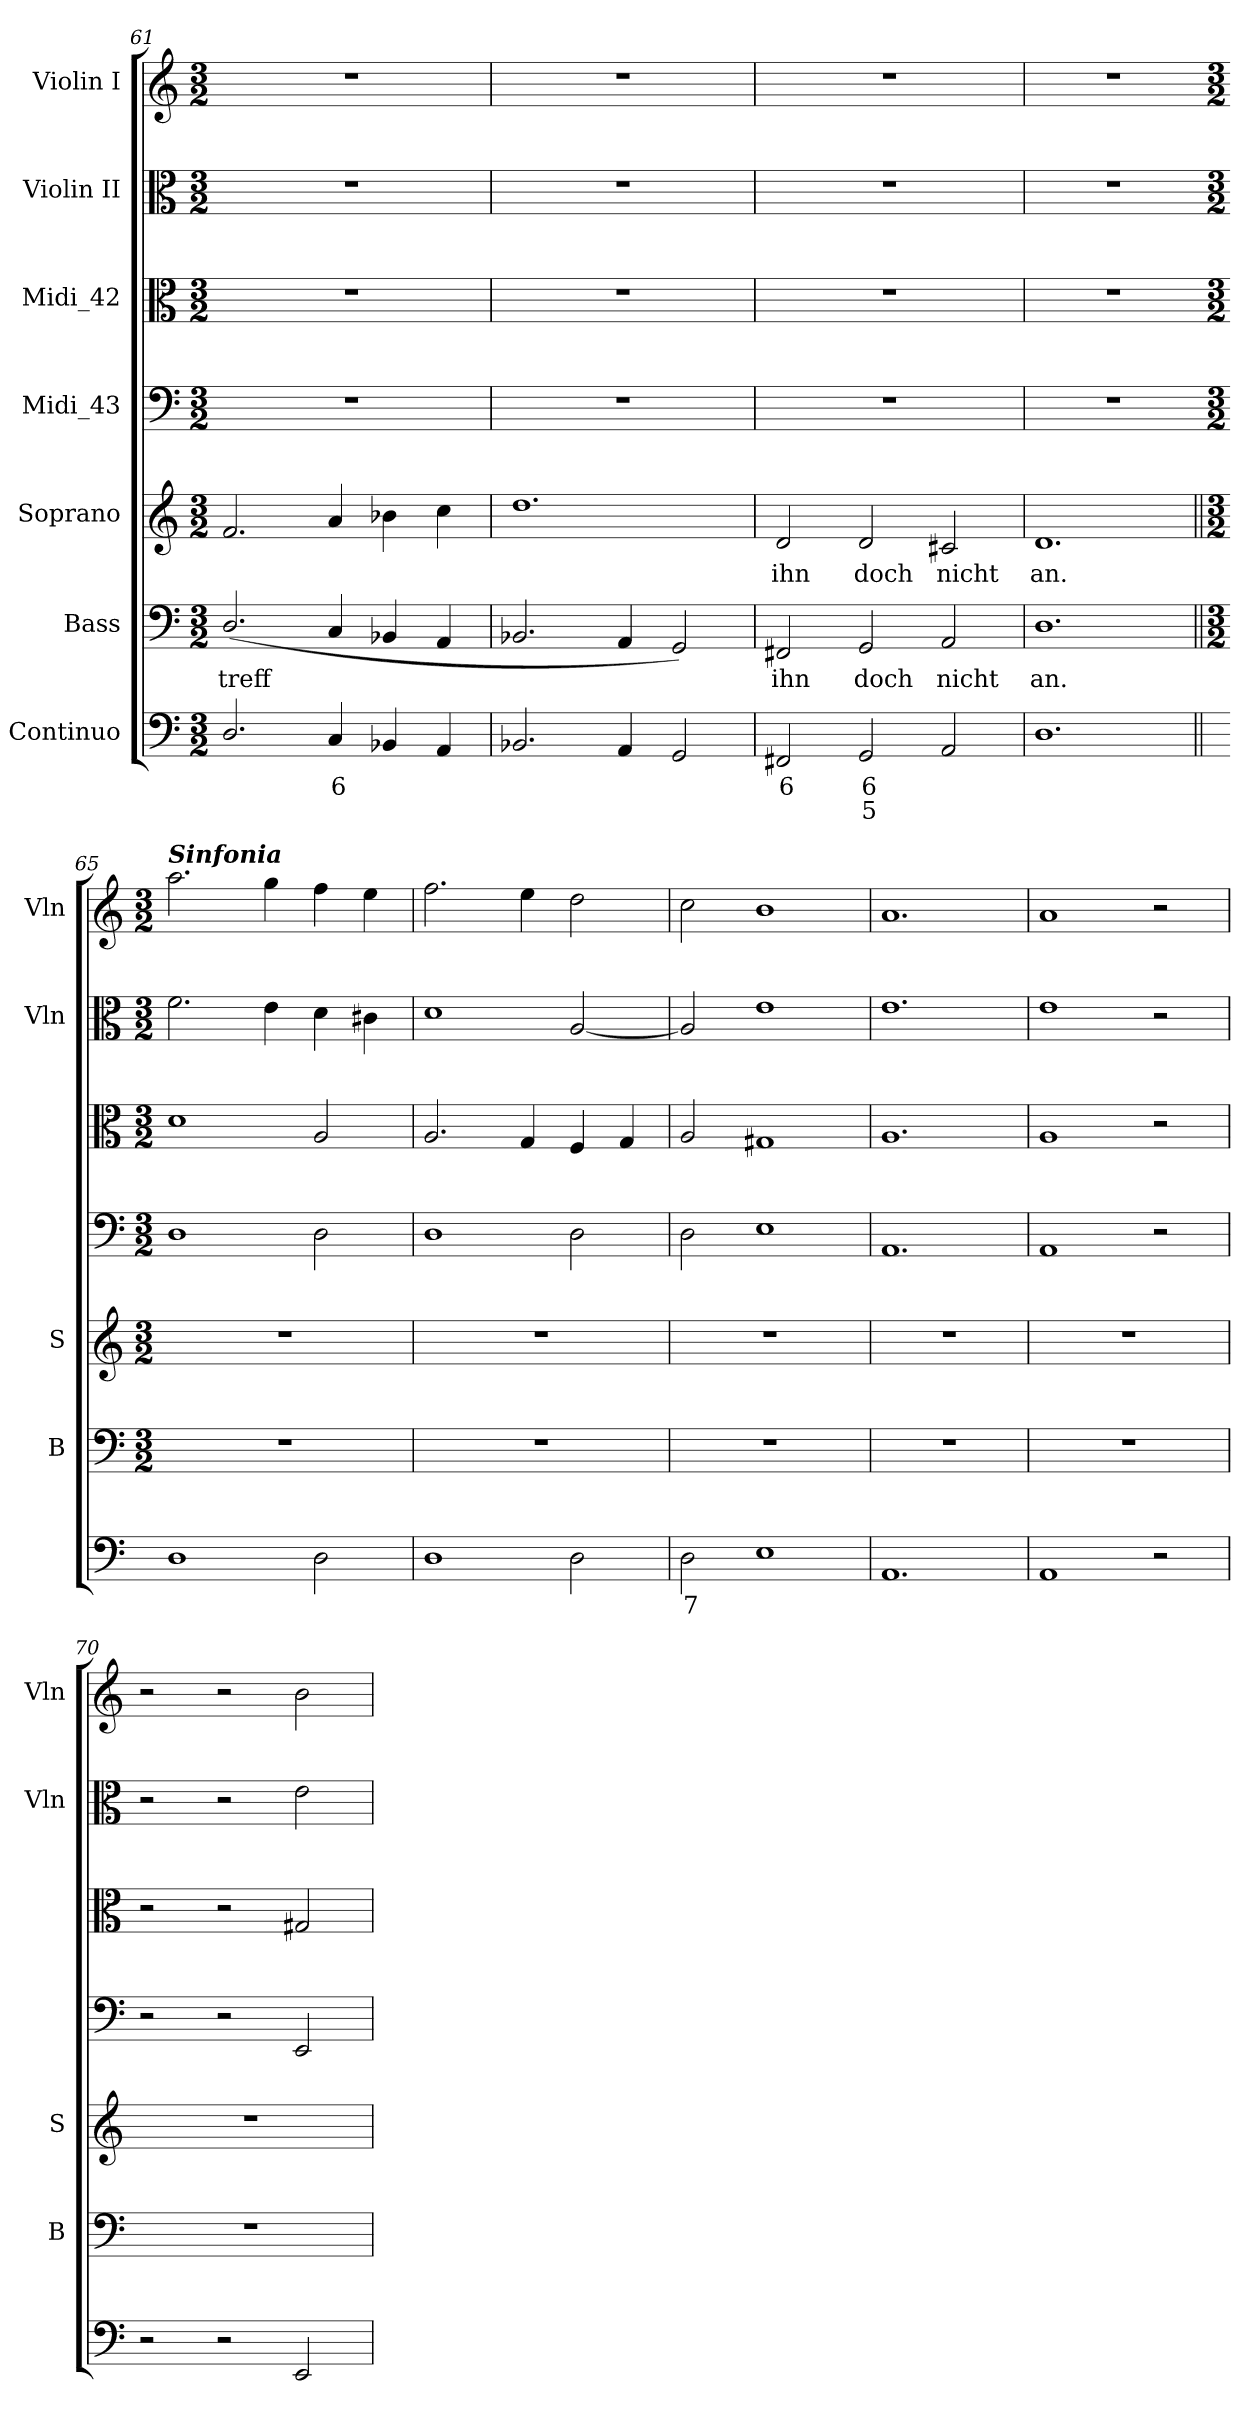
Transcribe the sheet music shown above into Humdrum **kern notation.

**kern	**text	**text	**kern	**text	**kern	**text	**kern	**kern	**kern	**kern
*part7	*part7	*part7	*part6	*part6	*part5	*part5	*part4	*part3	*part2	*part1
*staff7	*staff7	*staff7	*staff6	*staff6	*staff5	*staff5	*staff4	*staff3	*staff2	*staff1
*I"Continuo	*	*	*I"Bass	*	*I"Soprano	*	*I"Midi_43	*I"Midi_42	*I"Violin II	*I"Violin I
*	*	*	*I'B	*	*I'S	*	*	*	*I'Vln	*I'Vln
*clefF4	*	*	*clefF4	*	*clefG2	*	*clefF4	*clefC3	*clefC3	*clefG2
*k[]	*	*	*k[]	*	*k[]	*	*k[]	*k[]	*k[]	*k[]
*C:	*	*	*C:	*	*C:	*	*C:	*C:	*C:	*C:
*M3/2	*	*	*M3/2	*	*M3/2	*	*M3/2	*M3/2	*M3/2	*M3/2
=61	=61	=61	=61	=61	=61	=61	=61	=61	=61	=61
!	!	!	!	!LO:LY:b	!	!	!	!	!	!
2.D/	.	.	(<2.D/	treff	2.f	.	1.r	1.r	1.r	1.r
!	!LO:LY:b	!	!	!	!	!	!	!	!	!
4C	6	.	4C	.	4a	.	.	.	.	.
4BB-X	.	.	4BB-X	.	4b-X	.	.	.	.	.
4AA	.	.	4AA	.	4cc	.	.	.	.	.
=62	=62	=62	=62	=62	=62	=62	=62	=62	=62	=62
2.BB-X	.	.	2.BB-X	.	1.dd	.	1.r	1.r	1.r	1.r
4AA	.	.	4AA	.	.	.	.	.	.	.
2GG	.	.	2GG)	.	.	.	.	.	.	.
=63	=63	=63	=63	=63	=63	=63	=63	=63	=63	=63
!	!LO:LY:b	!	!	!LO:LY:b	!	!LO:LY:b	!	!	!	!
2FF#X	6	.	2FF#X	ihn	2d	ihn	1.r	1.r	1.r	1.r
!	!LO:LY:b	!LO:LY:b	!	!LO:LY:b	!	!LO:LY:b	!	!	!	!
2GG	6	5	2GG	doch	2d	doch	.	.	.	.
!	!	!	!	!LO:LY:b	!	!LO:LY:b	!	!	!	!
2AA	.	.	2AA	nicht	2c#X	nicht	.	.	.	.
=64	=64	=64	=64	=64	=64	=64	=64	=64	=64	=64
!	!	!	!	!LO:LY:b	!	!LO:LY:b	!	!	!	!
1.D	.	.	1.D	an.	1.d	an.	1.r	1.r	1.r	1.r
!!LO:LB:g=z
=65||	=65	=65	=65||	=65	=65||	=65	=65	=65	=65	=65
*	*	*	*	*	*	*	*k[]	*k[]	*k[]	*k[]
*	*	*	*	*	*	*	*C:	*C:	*C:	*C:
*	*	*	*M3/2	*	*M3/2	*	*M3/2	*M3/2	*M3/2	*M3/2
!	!	!	!	!	!	!	!	!	!	!LO:TX:a:Bi:t=Sinfonia
1D	.	.	1.r	.	1.r	.	1D	1d	2.f	2.aa
.	.	.	.	.	.	.	.	.	4e\	4gg
2D	.	.	.	.	.	.	2D	2A	4d	4ff
.	.	.	.	.	.	.	.	.	4c#X	4ee
=66	=66	=66	=66	=66	=66	=66	=66	=66	=66	=66
1D	.	.	1.r	.	1.r	.	1D	2.A	1d	2.ff
.	.	.	.	.	.	.	.	4G	.	4ee
2D	.	.	.	.	.	.	2D	4F	[2A	2dd
.	.	.	.	.	.	.	.	4G	.	.
=67	=67	=67	=67	=67	=67	=67	=67	=67	=67	=67
!	!LO:LY:b	!	!	!	!	!	!	!	!	!
2D	7	.	1.r	.	1.r	.	2D	2A	2A]	2cc
1E	.	.	.	.	.	.	1E	1G#X	1e	1b
=68	=68	=68	=68	=68	=68	=68	=68	=68	=68	=68
1.AA	.	.	1.r	.	1.r	.	1.AA	1.A	1.e	1.a
=69	=69	=69	=69	=69	=69	=69	=69	=69	=69	=69
1AA	.	.	1.r	.	1.r	.	1AA	1A	1e	1a
2r	.	.	.	.	.	.	2r	2r	2r	2r
=70	=70	=70	=70	=70	=70	=70	=70	=70	=70	=70
2r	.	.	1.r	.	1.r	.	2r	2r	2r	2r
2r	.	.	.	.	.	.	2r	2r	2r	2r
2EE	.	.	.	.	.	.	2EE	2G#X	2e	2b
=	=	=	=	=	=	=	=	=	=	=
*-	*-	*-	*-	*-	*-	*-	*-	*-	*-	*-
